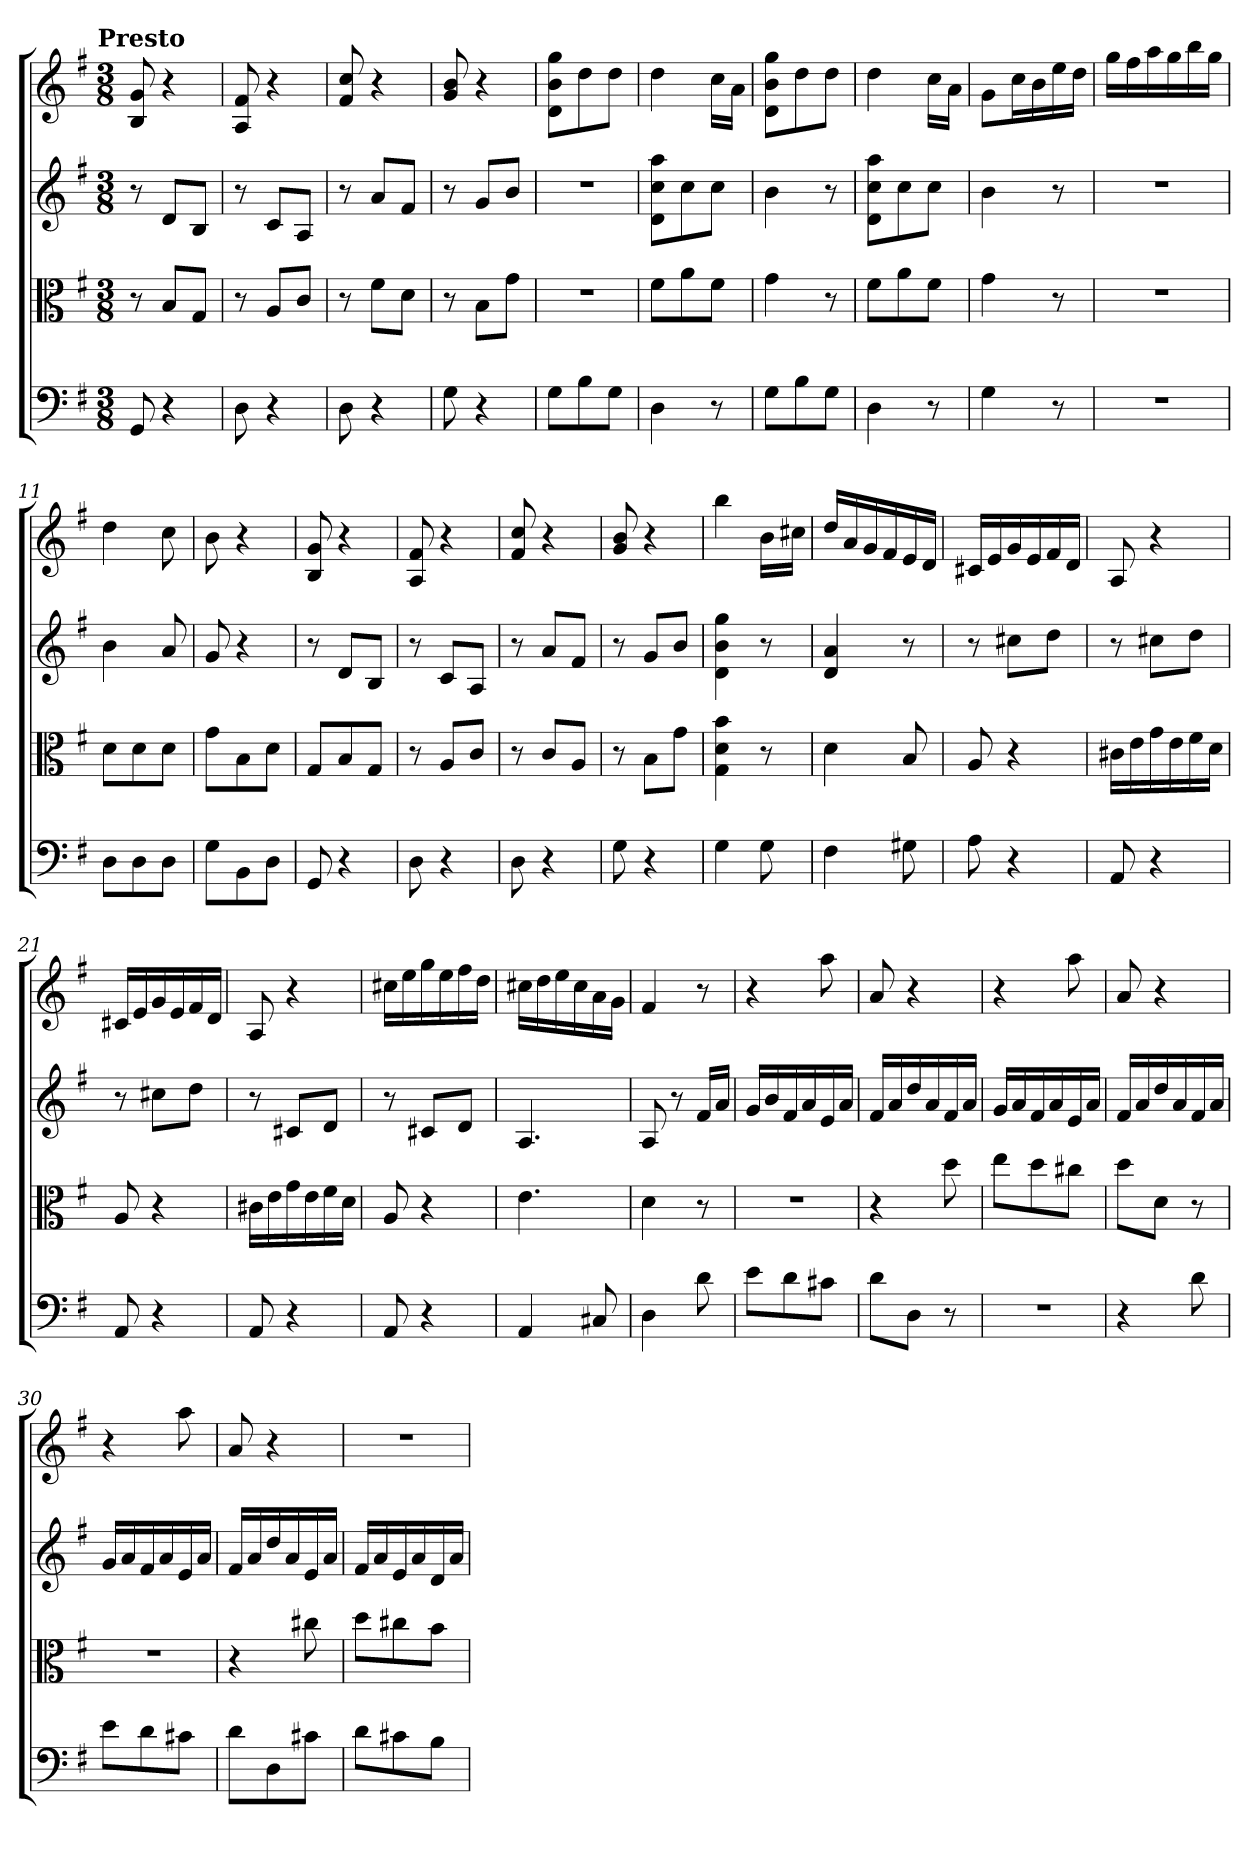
**kern	**kern	**kern	**kern
*part4	*part3	*part2	*part1
*staff4	*staff3	*staff2	*staff1
*clefF4	*clefC3	*	*
*k[f#]	*k[f#]	*k[f#]	*k[f#]
*G:	*G:	*G:	*G:
!!LO:TX:omd:t=Presto
*M3/8	*M3/8	*M3/8	*M3/8
*MM184	*MM184	*MM184	*MM184
=	=	=	=
8GG	8r	8r	8B 8g
4r	8B/L	8dL	4r
.	8G/J	8BJ	.
=2	=2	=2	=2
8D	8r	8r	8A 8f#
4r	8A/L	8cL	4r
.	8c/J	8AJ	.
=3	=3	=3	=3
8D	8r	8r	8f# 8cc
4r	8f#\L	8aL	4r
.	8d\J	8f#J	.
=4	=4	=4	=4
8G	8r	8r	8g 8b
4r	8B\L	8gL	4r
.	8g\J	8bJ	.
=5	=5	=5	=5
8G\L	4.r	4.r	8d 8b 8ggL
8B\	.	.	8dd
8G\J	.	.	8ddJ
=6	=6	=6	=6
4D	8f#\L	8d 8cc 8aaL	4dd
.	8a\	8cc	.
8r	8f#\J	8ccJ	16ccLL
.	.	.	16aJJ
=7	=7	=7	=7
8G\L	4g	4b	8d 8b 8ggL
8B\	.	.	8dd
8G\J	8r	8r	8ddJ
=8	=8	=8	=8
4D	8f#\L	8d 8cc 8aaL	4dd
.	8a\	8cc	.
8r	8f#\J	8ccJ	16ccLL
.	.	.	16aJJ
=9	=9	=9	=9
4G	4g	4b	8gL
.	.	.	16ccL
.	.	.	16b
8r	8r	8r	16ee
.	.	.	16ddJJ
=10	=10	=10	=10
4.r	4.r	4.r	16ggLL
.	.	.	16ff#
.	.	.	16aa
.	.	.	16gg
.	.	.	16bb
.	.	.	16ggJJ
=11	=11	=11	=11
8D\L	8d\L	4b	4dd
8D\	8d\	.	.
8D\J	8d\J	8a	8cc
=12	=12	=12	=12
8G\L	8g\L	8g	8b
8BB\	8B\	4r	4r
8D\J	8d\J	.	.
=13	=13	=13	=13
8GG	8G/L	8r	8B 8g
4r	8B/	8dL	4r
.	8G/J	8BJ	.
=14	=14	=14	=14
8D	8r	8r	8A 8f#
4r	8A/L	8cL	4r
.	8c/J	8AJ	.
=15	=15	=15	=15
8D	8r	8r	8f# 8cc
4r	8c/L	8aL	4r
.	8A/J	8f#J	.
=16	=16	=16	=16
8G	8r	8r	8g 8b
4r	8B\L	8gL	4r
.	8g\J	8bJ	.
=17	=17	=17	=17
4G	4G 4d 4b	4d 4b 4gg	4bb
8G	8r	8r	16bLL
.	.	.	16cc#XJJ
=18	=18	=18	=18
4F#	4d	4d 4a	16ddLL
.	.	.	16a
.	.	.	16g
.	.	.	16f#
8G#X	8B	8r	16e
.	.	.	16dJJ
=19	=19	=19	=19
8A	8A	8r	16c#XLL
.	.	.	16e
4r	4r	8cc#XL	16g
.	.	.	16e
.	.	8ddJ	16f#
.	.	.	16dJJ
=20	=20	=20	=20
8AA	16c#X\LL	8r	8A
.	16e\	.	.
4r	16g\	8cc#XL	4r
.	16e\	.	.
.	16f#\	8ddJ	.
.	16d\JJ	.	.
=21	=21	=21	=21
8AA	8A	8r	16c#XLL
.	.	.	16e
4r	4r	8cc#XL	16g
.	.	.	16e
.	.	8ddJ	16f#
.	.	.	16dJJ
=22	=22	=22	=22
8AA	16c#X\LL	8r	8A
.	16e\	.	.
4r	16g\	8c#XL	4r
.	16e\	.	.
.	16f#\	8dJ	.
.	16d\JJ	.	.
=23	=23	=23	=23
8AA	8A	8r	16cc#XLL
.	.	.	16ee
4r	4r	8c#XL	16gg
.	.	.	16ee
.	.	8dJ	16ff#
.	.	.	16ddJJ
=24	=24	=24	=24
4AA	4.e	4.A	16cc#XLL
.	.	.	16dd
.	.	.	16ee
.	.	.	16cc#
8C#X	.	.	16a
.	.	.	16gJJ
=25	=25	=25	=25
4D	4d	8A	4f#
.	.	8r	.
8d	8r	16f#LL	8r
.	.	16aJJ	.
=26	=26	=26	=26
8e\L	4.r	16gLL	4r
.	.	16b	.
8d\	.	16f#	.
.	.	16a	.
8c#X\J	.	16e	8aa
.	.	16aJJ	.
=27	=27	=27	=27
8d\L	4r	16f#LL	8a
.	.	16a	.
8D\J	.	16dd	4r
.	.	16a	.
8r	8dd	16f#	.
.	.	16aJJ	.
=28	=28	=28	=28
4.r	8ee\L	16gLL	4r
.	.	16a	.
.	8dd\	16f#	.
.	.	16a	.
.	8cc#X\J	16e	8aa
.	.	16aJJ	.
=29	=29	=29	=29
4r	8dd\L	16f#LL	8a
.	.	16a	.
.	8d\J	16dd	4r
.	.	16a	.
8d	8r	16f#	.
.	.	16aJJ	.
=30	=30	=30	=30
8e\L	4.r	16gLL	4r
.	.	16a	.
8d\	.	16f#	.
.	.	16a	.
8c#X\J	.	16e	8aa
.	.	16aJJ	.
=31	=31	=31	=31
8d\L	4r	16f#LL	8a
.	.	16a	.
8D\	.	16dd	4r
.	.	16a	.
8c#X\J	8cc#X	16e	.
.	.	16aJJ	.
=32	=32	=32	=32
8d\L	8dd\L	16f#LL	4.r
.	.	16a	.
8c#X\	8cc#X\	16e	.
.	.	16a	.
8B\J	8b\J	16d	.
.	.	16aJJ	.
=	=	=	=
*-	*-	*-	*-
